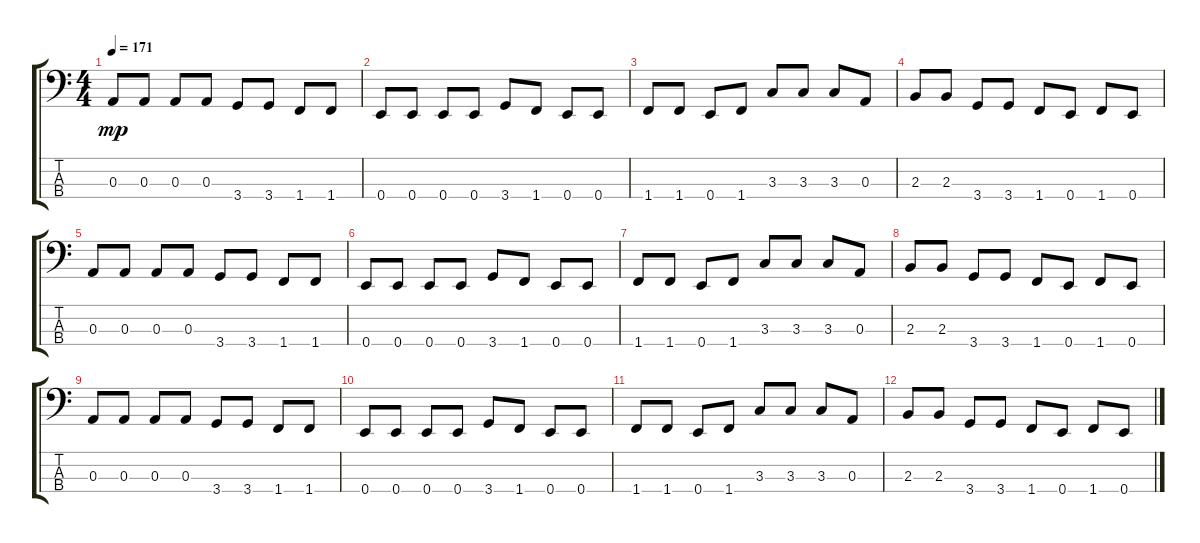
\track "" {instrument electricbasspick}
\staff {score tabs}
\tuning (G2 D2 A1 E1) {hide}
\ts (4 4)
\tempo 171
\clef f4
\ks c
0.3.8{dy mp} 0.3.8 0.3.8 0.3.8 3.4.8 3.4.8 1.4.8 1.4.8 |
0.4.8 0.4.8 0.4.8 0.4.8 3.4.8 1.4.8 0.4.8 0.4.8 |
1.4.8 1.4.8 0.4.8 1.4.8 3.3.8 3.3.8 3.3.8 0.3.8 |
2.3.8 2.3.8 3.4.8 3.4.8 1.4.8 0.4.8 1.4.8 0.4.8 |
0.3.8 0.3.8 0.3.8 0.3.8 3.4.8 3.4.8 1.4.8 1.4.8 |
0.4.8 0.4.8 0.4.8 0.4.8 3.4.8 1.4.8 0.4.8 0.4.8 |
1.4.8 1.4.8 0.4.8 1.4.8 3.3.8 3.3.8 3.3.8 0.3.8 |
2.3.8 2.3.8 3.4.8 3.4.8 1.4.8 0.4.8 1.4.8 0.4.8 |
0.3.8 0.3.8 0.3.8 0.3.8 3.4.8 3.4.8 1.4.8 1.4.8 |
0.4.8 0.4.8 0.4.8 0.4.8 3.4.8 1.4.8 0.4.8 0.4.8 |
1.4.8 1.4.8 0.4.8 1.4.8 3.3.8 3.3.8 3.3.8 0.3.8 |
2.3.8 2.3.8 3.4.8 3.4.8 1.4.8 0.4.8 1.4.8 0.4.8
